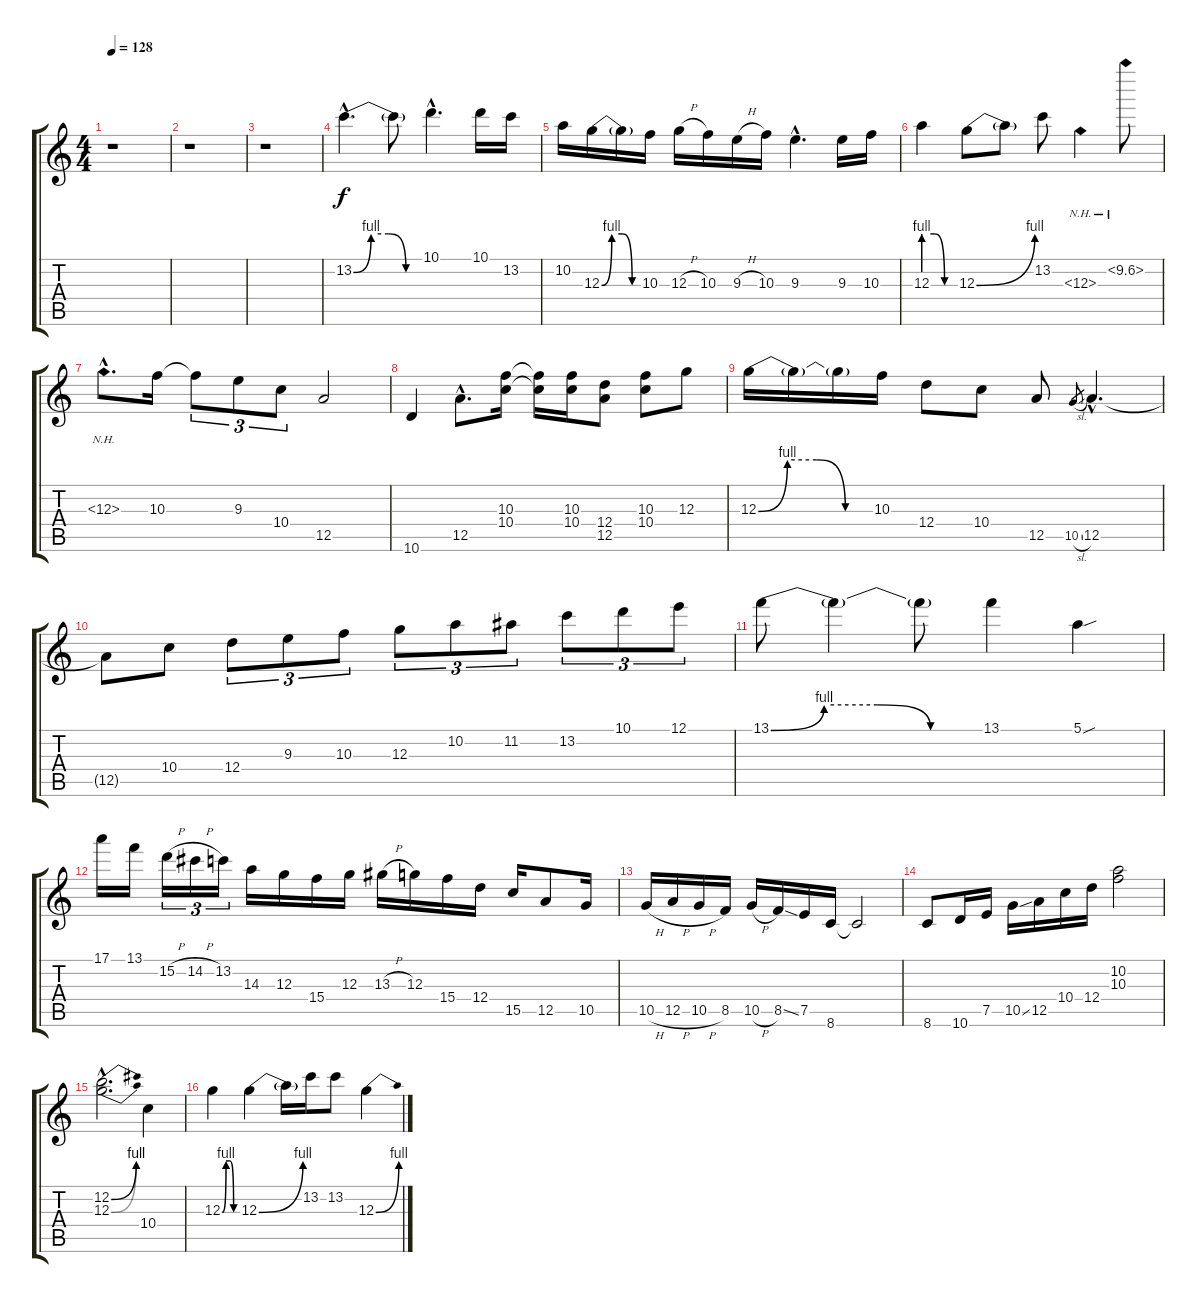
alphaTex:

\track "" {instrument distortionguitar}
\staff {score tabs}
\tuning (E4 B3 G3 D3 A2 E2) {hide}
\ts (4 4)
\tempo 128
\clef g2
\ks c
r.1{dy f} |
r.1 |
r.1 |
13.2{be (custom 0 0 15 4 30 4 45 0 60 0) hac}.4{d} 13.2{t}.8 10.1{hac}.4{d} 10.1.16 13.2.16 |
10.2.16 12.3{be (custom 0 0 15 4 30 4 45 0 60 0)}.16 12.3{t}.16 10.3.16 12.3{h}.16 10.3.16 9.3{h}.16 10.3.16 9.3{hac}.4{d} 9.3.16 10.3.16 |
12.3{be (custom 0 4 20 4 40 0 60 0)}.4 12.3{be (bend 0 0 60 4)}.8 12.3{t}.8 13.2.8 12.3{nh}.4 10.2{nh}.8 |
12.3{nh hac}.8{d} 10.3.16 10.3{t}.8{tu (3 2)} 9.3.8{tu (3 2)} 10.4.8{tu (3 2)} 12.5.2 |
10.6.4 12.5{hac}.8{d} (10.3 10.4).16 (10.3{t} 10.4{t}).16 (10.3 10.4).16 (12.4 12.5).8 (10.3 10.4).8 12.3.8 |
12.3{be (custom 0 0 15 4 30 4 45 0 60 0)}.16 12.3{t}.16 12.3{t}.16 10.3.16 12.4.8 10.4.8 12.5.8 10.5{sl}.8{gr} 12.5{hac}.4{d} |
12.5{t}.8 10.4.8 12.4.8{tu (3 2)} 9.3.8{tu (3 2)} 10.3.8{tu (3 2)} 12.3.8{tu (3 2)} 10.2.8{tu (3 2)} 11.2.8{tu (3 2)} 13.2.8{tu (3 2)} 10.1.8{tu (3 2)} 12.1.8{tu (3 2)} |
13.1{be (custom 0 0 15 4 30 4 45 0 60 0)}.8 13.1{t}.4 13.1{t}.8 13.1.4 5.1{sou}.4 |
17.1.16 13.1.16 15.2{h}.16{tu (3 2)} 14.2{h}.16{tu (3 2)} 13.2.16{tu (3 2)} 14.3.16 12.3.16 15.4.16 12.3.16 13.3{h}.16 12.3.16 15.4.16 12.4.16 15.5.16 12.5.8 10.5.16 |
10.5{h}.16 12.5{h}.16 10.5{h}.16 8.5.16 10.5{h}.16 8.5{ss}.16 7.5.16 8.6.16 8.6{t}.2 |
8.6.8 10.6.16 7.5.16 10.5{ss}.16 12.5.16 10.4.16 12.4.16 (10.2 10.3).2 |
(12.2{be (bend 0 0 60 4) hac} 12.3{be (bend 0 0 60 4) hac}).2{d} 10.4.4 |
12.3{be (custom 0 0 15 4 30 4 45 0 60 0)}.4 12.3{be (bend 0 0 60 4)}.4 12.3{t}.16 13.2.16 13.2.8 12.3{be (bend 0 0 60 4)}.4
